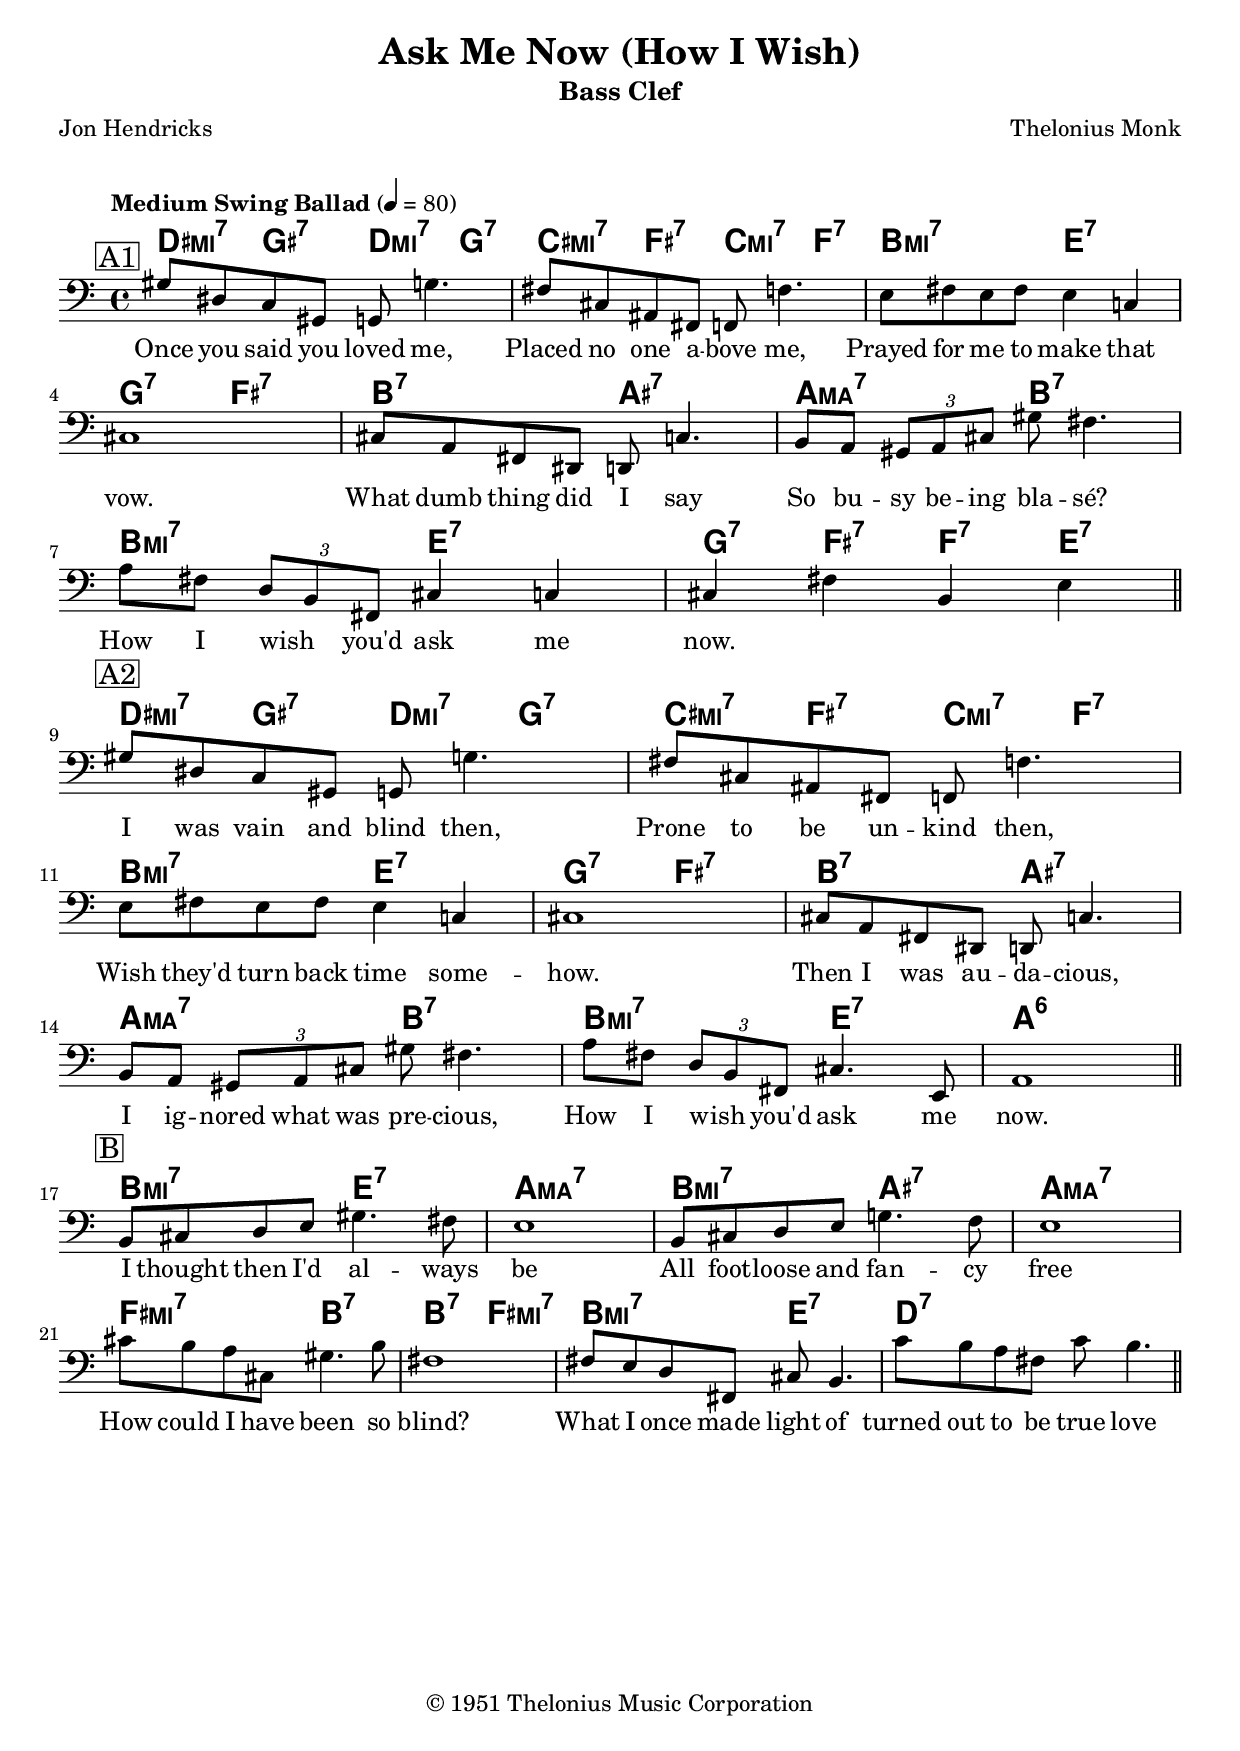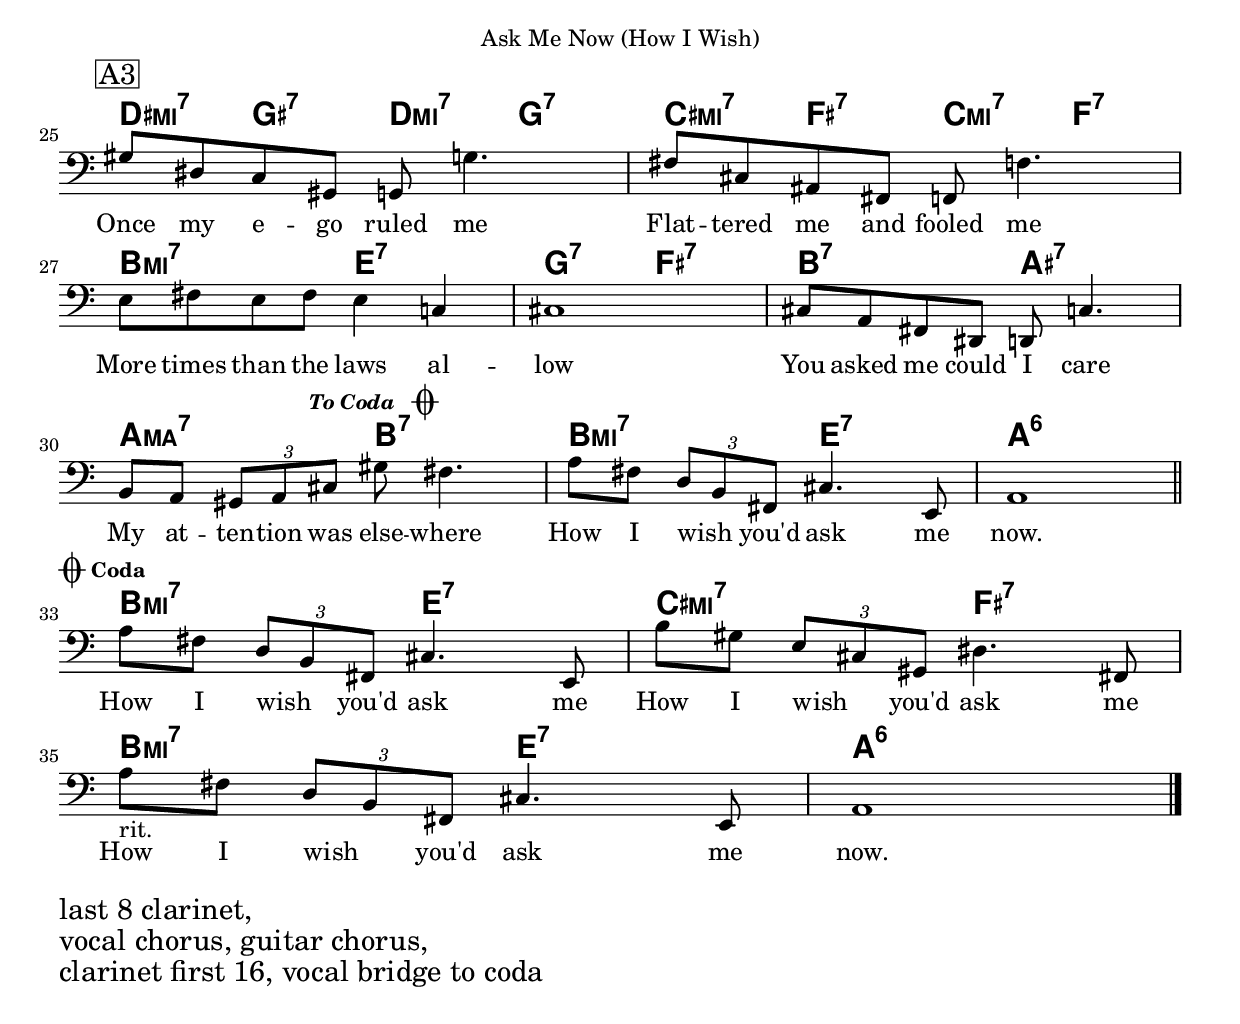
\version "2.24.0"

\include "english.ly"

instrument = "Bass Clef"
whatKey = a,,
whatClef = "bass"

%% -*- Mode: LilyPond -*-

\include "lead-sheets.ily"

\header {
  title = "Ask Me Now (How I Wish)"
  subtitle = \instrument
  poet = "Jon Hendricks"
  composer = "Thelonius Monk"
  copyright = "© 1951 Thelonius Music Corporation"
}

refrainLyrics = \lyricmode {
  Once you said you loved me,
  Placed no one a -- bove me,
  Prayed for me to make that vow.
  What dumb thing did I say
  So bu -- sy be -- ing bla -- sé?
  How I wish _ you'd ask me now. \skip 1 \skip 1 \skip 1
  I was vain and blind then,
  Prone to be un -- kind then,
  Wish they'd turn back time some -- how.
  Then I was au -- da -- cious,
  I ig -- nored what was pre -- cious,
  How I wish _ you'd ask me now.
  I thought then I'd al -- ways be
  All foot -- loose and fan -- cy free
  How could I have been so blind?
  What I once made light of turned out to be true love
  Once my e -- go ruled me
  Flat -- tered me and fooled me
  More times than the laws al -- low
  You asked me could I care
  My at -- ten -- tion was else -- where
  How I wish _ you'd ask me now.
  How I wish _ you'd ask me How I wish _ you'd ask me
  How I wish _ you'd ask me now.
}

refrainChords = \chordmode {
  g4:m7 c4:7 gf4:m7 cf4:7 f4:m7 bf4:7 e4:m7 a4:7 ef2:m7 af2:7
  b2:7 bf2:7 ef2:7 d2:7 df2:maj7 ef2:7
  
  ef2:m7 af2:7 b4:7 bf4:7 a4:7 af4:7

  g4:m7 c4:7 gf4:m7 cf4:7 f4:m7 bf4:7 e4:m7 a4:7 ef2:m7 af2:7
  b2:7 bf2:7 ef2:7 d2:7 df2:maj7 ef2:7
  
  ef2:m7 af2:7 df1:6
  
  
  ef2:m7 af2:7 df1:maj7 ef2:m7 d2:7 df1:maj7
  bf2:m7 ef2:7 ef2:7 bf2:m7 ef2:m7 af2:7 gf1:7
  
  g4:m7 c4:7 gf4:m7 cf4:7 f4:m7 bf4:7 e4:m7 a4:7 ef2:m7 af2:7
  b2:7 bf2:7 ef2:7 d2:7 df2:maj7 ef2:7
  
  ef2:m7 af2:7 df1:6

  ef2:m7 af2:7
  f2:m7 bf2:7
  ef2:m7 af2:7 df1:6
}

refrainKey = df

refrainMelody = \relative c'' {
  \time 4/4
  \clef \whatClef
  \tempo "Medium Swing Ballad" 4 = 80

  \mark \markup { \box "A1" }
  c8 g8 e8 c8 b8 b'4. | bf8 f8 d8 bf8 a8 a'4. |
  \allowBreak
  af8 bf8 af8 bf8 af4 e!4 | f1 |
  \allowBreak
  f8 df8 bf8 g8 fs8 e'!4. | ef8 df8 \tuplet 3/2 { c8 df8 f8 } c'8 bf4. |
  \allowBreak
  df8 bf8 \tuplet 3/2 { gf8 ef8 bf8 } f'4 e4 | f4 bf4 ef,4 af4 |
  \bar "||"
  \break

  \mark \markup { \box "A2" }
  c8 g8 e8 c8 b8 b'4. | bf8 f8 d8 bf8 a8 a'4. |
  \allowBreak
  af8 bf8 af8 bf8 af4 e!4 | f1 |
  \allowBreak
  f8 df8 bf8 g8 fs8 e'!4. | ef8 df8 \tuplet 3/2 { c8 df8 f8 } c'8 bf4. |
  \allowBreak
  df8 bf8 \tuplet 3/2 { gf8 ef8 bf8 } f'4. af,8 | df1 |
  \bar "||"
  \break

  \mark \markup { \box "B" }
  ef8 f8 gf8 af8 c4. bf8 | af1 |
  \allowBreak
  ef8 f8 gf8 af8 b!4. a8 | af1 |
  \allowBreak
  f'8 ef8 df8 f,8 c'4. ef8 | bf1 | 
  \allowBreak
  bf8 af8 gf8 bf,8 f'8 ef4. | ff'8 ef8 df8 bf8 ff'8 ef4. |
  \bar "||"

  \pageBreak
  
  \mark \markup { \box "A3" }
  c8 g8 e8 c8 b8 b'4. | bf8 f8 d8 bf8 a8 a'4. |
  \allowBreak
  af8 bf8 af8 bf8 af4 e!4 | f1 |
  \allowBreak
  f8 df8 bf8 g8 fs8 e'!4. | ef8 df8 \tuplet 3/2 { c8 df8 f8 } c'8 \textToCoda bf4. |
  \allowBreak
  df8 bf8 \tuplet 3/2 { gf8 ef8 bf8 } f'4. af,8 | df1 |
  \bar "||"
  \break

  \textCoda
  df'8 bf8 \tuplet 3/2 { gf8 ef8 bf8 } f'4. af,8 |
  ef''8 c8 \tuplet 3/2 { af8 f8 c8 } g'4. bf,8 |
  \break
  df'8-"rit." bf8 \tuplet 3/2 { gf8 ef8 bf8 } f'4. af,8 | df1 |

  \bar "|."
}

\include "paper.ily"

\markup {
  % Leave a gap after the header
  \vspace #1
}

\include "refrain.ily"

performanceNotes =
\markup {
  \column {
    \line { \huge { "last 8 clarinet," } }
    \line { \huge { "vocal chorus, guitar chorus," } }
    \line { \huge { "clarinet first 16, vocal bridge to coda" } }
  }
}

\include "notes.ily"

